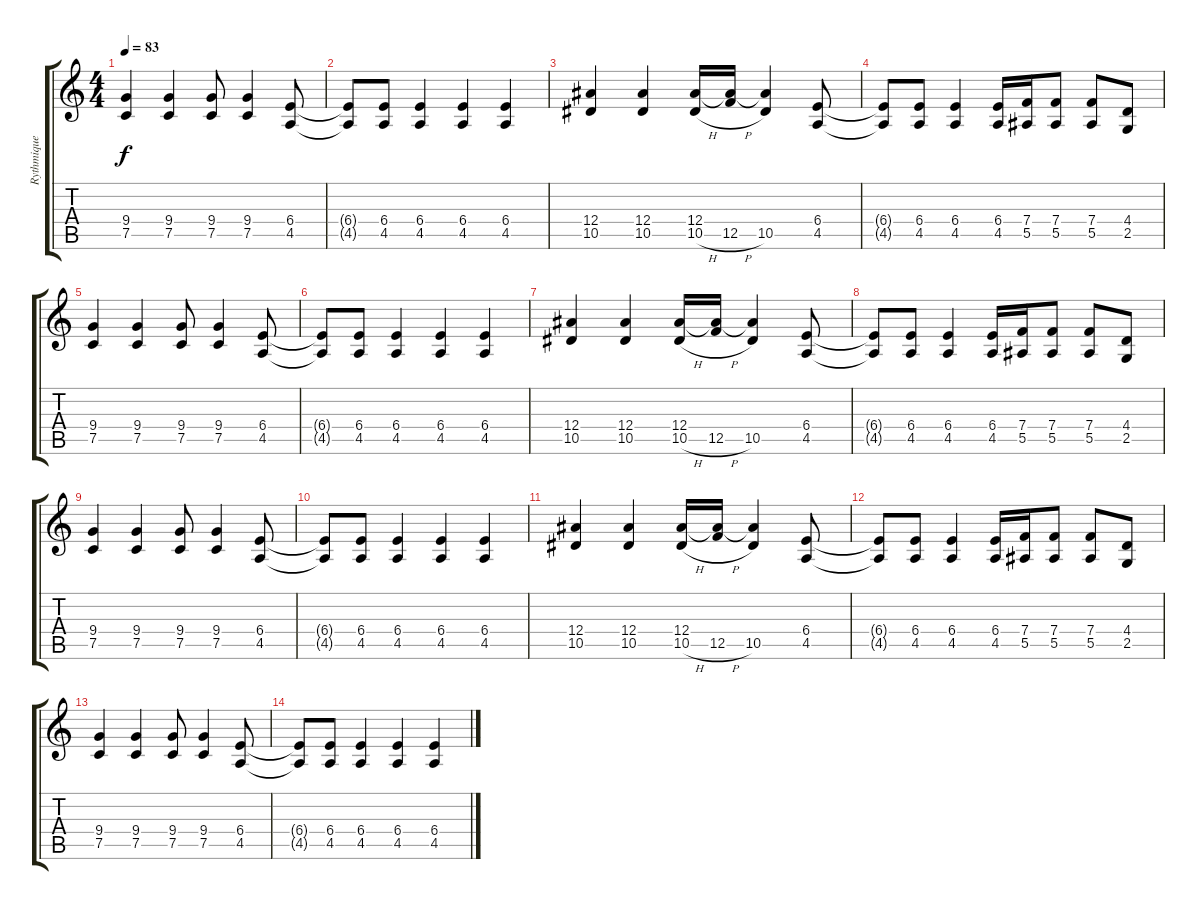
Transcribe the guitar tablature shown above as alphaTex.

\track ("Rythmique" "Rythmique") {instrument distortionguitar}
\staff {score tabs}
\tuning (C4 G3 Eb3 Bb2 F2 C2) {hide}
\ts (4 4)
\tempo 83
\clef g2
\ks c
(9.4 7.5).4{dy f} (9.4 7.5).4 (9.4 7.5).8 (9.4 7.5).4 (6.4 4.5).8 |
(6.4{t} 4.5{t}).8 (6.4 4.5).8 (6.4 4.5).4 (6.4 4.5).4 (6.4 4.5).4 |
(12.4 10.5).4 (12.4 10.5).4 (12.4 10.5{h}).16 (12.4{t} 12.5{h}).16 (12.4{t} 10.5).4 (6.4 4.5).8 |
(6.4{t} 4.5{t}).8 (6.4 4.5).8 (6.4 4.5).4 (6.4 4.5).16 (7.4 5.5).16 (7.4 5.5).8 (7.4 5.5).8 (4.4 2.5).8 |
(9.4 7.5).4 (9.4 7.5).4 (9.4 7.5).8 (9.4 7.5).4 (6.4 4.5).8 |
(6.4{t} 4.5{t}).8 (6.4 4.5).8 (6.4 4.5).4 (6.4 4.5).4 (6.4 4.5).4 |
(12.4 10.5).4 (12.4 10.5).4 (12.4 10.5{h}).16 (12.4{t} 12.5{h}).16 (12.4{t} 10.5).4 (6.4 4.5).8 |
(6.4{t} 4.5{t}).8 (6.4 4.5).8 (6.4 4.5).4 (6.4 4.5).16 (7.4 5.5).16 (7.4 5.5).8 (7.4 5.5).8 (4.4 2.5).8 |
(9.4 7.5).4 (9.4 7.5).4 (9.4 7.5).8 (9.4 7.5).4 (6.4 4.5).8 |
(6.4{t} 4.5{t}).8 (6.4 4.5).8 (6.4 4.5).4 (6.4 4.5).4 (6.4 4.5).4 |
(12.4 10.5).4 (12.4 10.5).4 (12.4 10.5{h}).16 (12.4{t} 12.5{h}).16 (12.4{t} 10.5).4 (6.4 4.5).8 |
(6.4{t} 4.5{t}).8 (6.4 4.5).8 (6.4 4.5).4 (6.4 4.5).16 (7.4 5.5).16 (7.4 5.5).8 (7.4 5.5).8 (4.4 2.5).8 |
(9.4 7.5).4 (9.4 7.5).4 (9.4 7.5).8 (9.4 7.5).4 (6.4 4.5).8 |
(6.4{t} 4.5{t}).8 (6.4 4.5).8 (6.4 4.5).4 (6.4 4.5).4 (6.4 4.5).4
